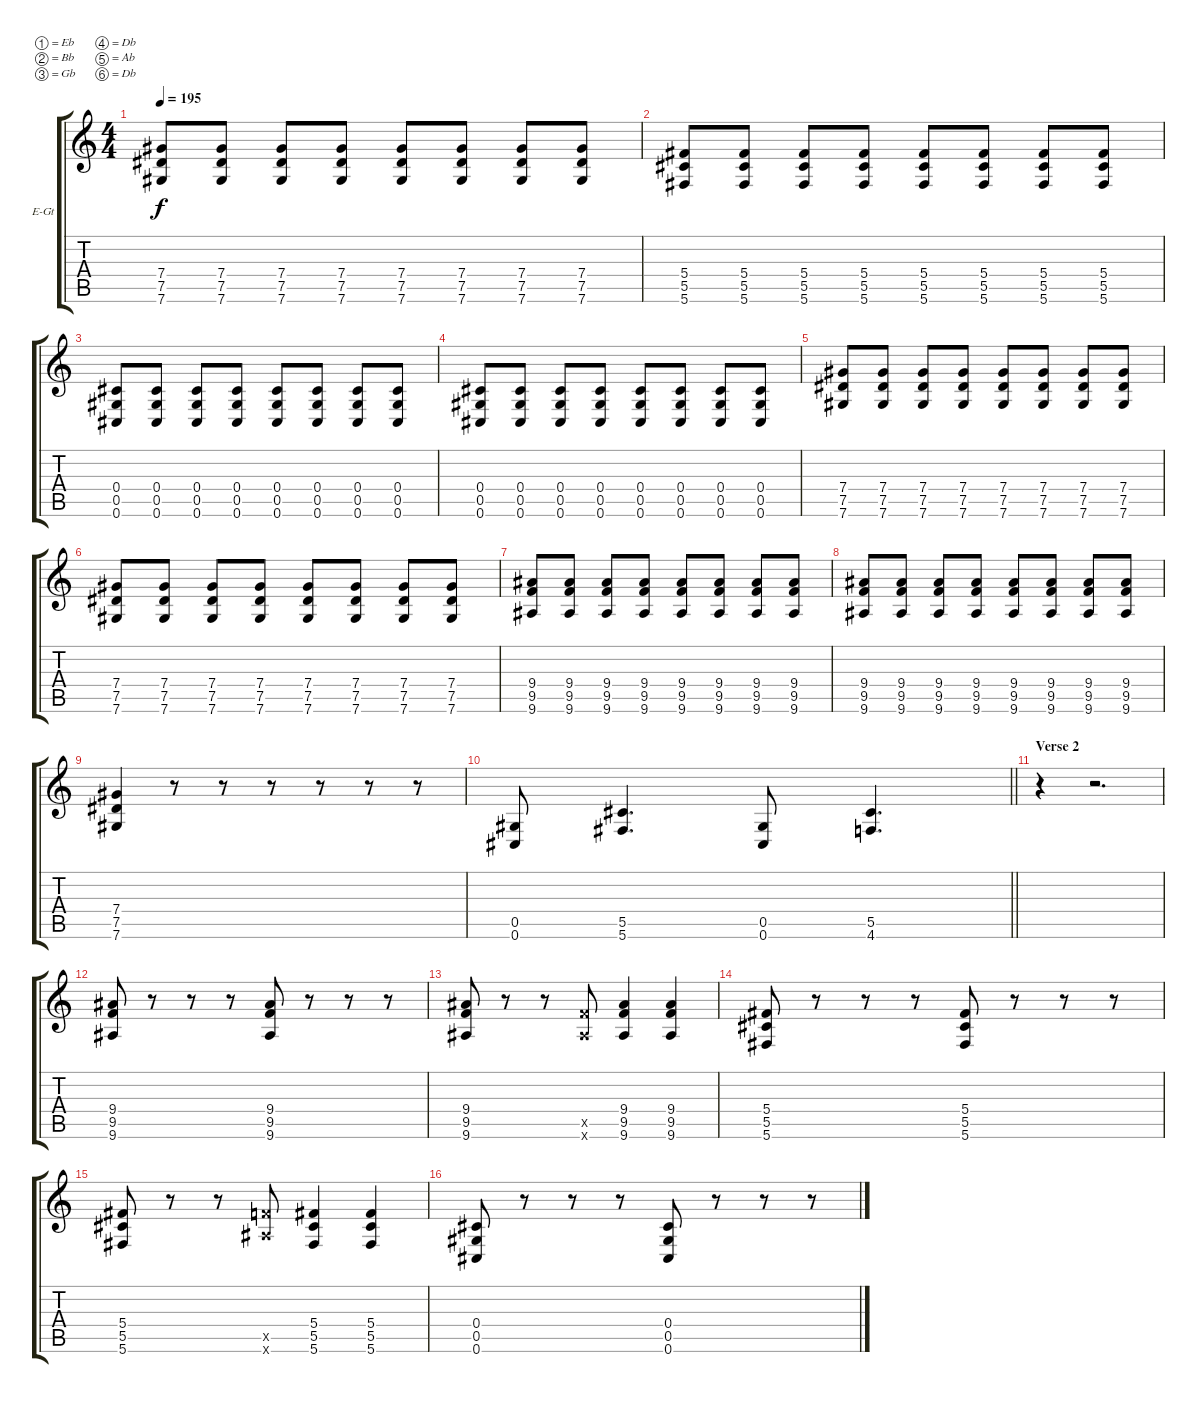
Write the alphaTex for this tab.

\bracketExtendMode groupsimilarinstruments
\firstSystemTrackNameOrientation horizontal
\otherSystemsTrackNameOrientation horizontal
\track ("Guitar I" "E-Gt") {instrument distortionguitar}
\staff {score tabs}
\tuning (Eb4 Bb3 Gb3 Db3 Ab2 Db2)
\ts (4 4)
\tempo 195
\clef g2
\ks c
(7.4 7.5 7.6).8{dy f} (7.4 7.5 7.6).8 (7.4 7.5 7.6).8 (7.4 7.5 7.6).8 (7.4 7.5 7.6).8 (7.4 7.5 7.6).8 (7.4 7.5 7.6).8 (7.4 7.5 7.6).8 |
(5.4 5.5 5.6).8 (5.4 5.5 5.6).8 (5.4 5.5 5.6).8 (5.4 5.5 5.6).8 (5.4 5.5 5.6).8 (5.4 5.5 5.6).8 (5.4 5.5 5.6).8 (5.4 5.5 5.6).8 |
(0.4 0.5 0.6).8 (0.4 0.5 0.6).8 (0.4 0.5 0.6).8 (0.4 0.5 0.6).8 (0.4 0.5 0.6).8 (0.4 0.5 0.6).8 (0.4 0.5 0.6).8 (0.4 0.5 0.6).8 |
(0.4 0.5 0.6).8 (0.4 0.5 0.6).8 (0.4 0.5 0.6).8 (0.4 0.5 0.6).8 (0.4 0.5 0.6).8 (0.4 0.5 0.6).8 (0.4 0.5 0.6).8 (0.4 0.5 0.6).8 |
(7.4 7.5 7.6).8 (7.4 7.5 7.6).8 (7.4 7.5 7.6).8 (7.4 7.5 7.6).8 (7.4 7.5 7.6).8 (7.4 7.5 7.6).8 (7.4 7.5 7.6).8 (7.4 7.5 7.6).8 |
(7.4 7.5 7.6).8 (7.4 7.5 7.6).8 (7.4 7.5 7.6).8 (7.4 7.5 7.6).8 (7.4 7.5 7.6).8 (7.4 7.5 7.6).8 (7.4 7.5 7.6).8 (7.4 7.5 7.6).8 |
(9.4 9.5 9.6).8 (9.4 9.5 9.6).8 (9.4 9.5 9.6).8 (9.4 9.5 9.6).8 (9.4 9.5 9.6).8 (9.4 9.5 9.6).8 (9.4 9.5 9.6).8 (9.4 9.5 9.6).8 |
(9.4 9.5 9.6).8 (9.4 9.5 9.6).8 (9.4 9.5 9.6).8 (9.4 9.5 9.6).8 (9.4 9.5 9.6).8 (9.4 9.5 9.6).8 (9.4 9.5 9.6).8 (9.4 9.5 9.6).8 |
(7.4 7.5 7.6).4 r.8 r.8 r.8 r.8 r.8 r.8 |
\barLineRight lightlight
(0.5 0.6).8 (5.5 5.6).4{d} (0.5 0.6).8 (5.5 4.6).4{d} |
\section ("" "Verse 2")
r.4 r.2{d} |
(9.4 9.5 9.6).8 r.8 r.8 r.8 (9.4 9.5 9.6).8 r.8 r.8 r.8 |
(9.4 9.5 9.6).8 r.8 r.8 (9.5{x} 9.6{x}).8 (9.4 9.5 9.6).4 (9.4 9.5 9.6).4 |
(5.4 5.5 5.6).8 r.8 r.8 r.8 (5.4 5.5 5.6).8 r.8 r.8 r.8 |
(5.4 5.5 5.6).8 r.8 r.8 (9.5{x} 9.6{x}).8 (5.4 5.5 5.6).4 (5.4 5.5 5.6).4 |
(0.4 0.5 0.6).8 r.8 r.8 r.8 (0.4 0.5 0.6).8 r.8 r.8 r.8
